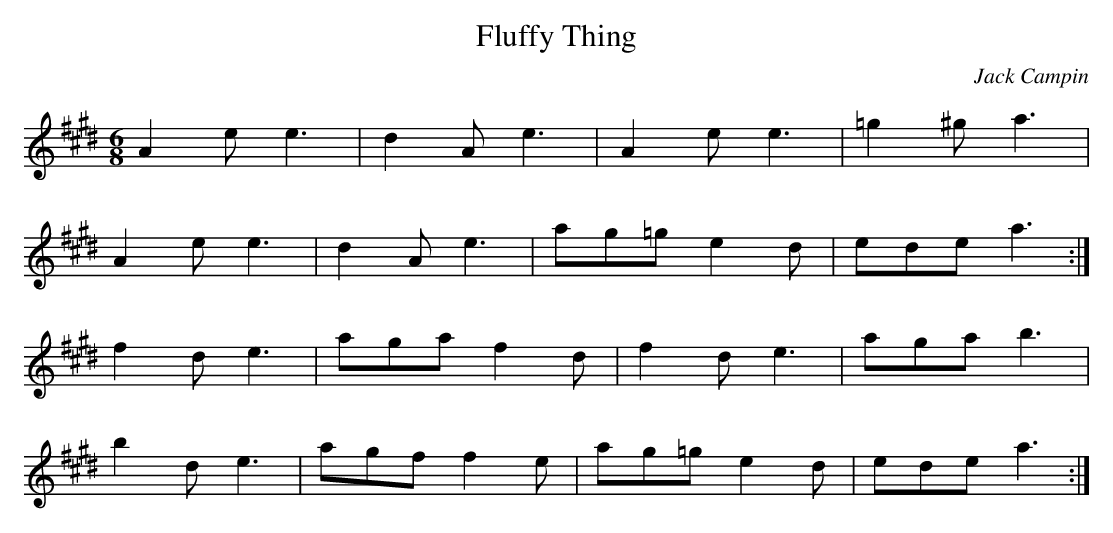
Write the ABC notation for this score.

X:1
T:Fluffy Thing
C:Jack Campin
M:6/8
L:1/8
K:A Lydian
A2e e3|d2A e3 |A2 e e3 |=g2^g a3 |
A2e e3|d2A e3 |ag=g e2d| ed`e a3:|
f2d e3|aga f2d|f2 d e3 | ag`a b3 |
b2d e3|agf f2e|ag=g e2d| ed`e a3:|
